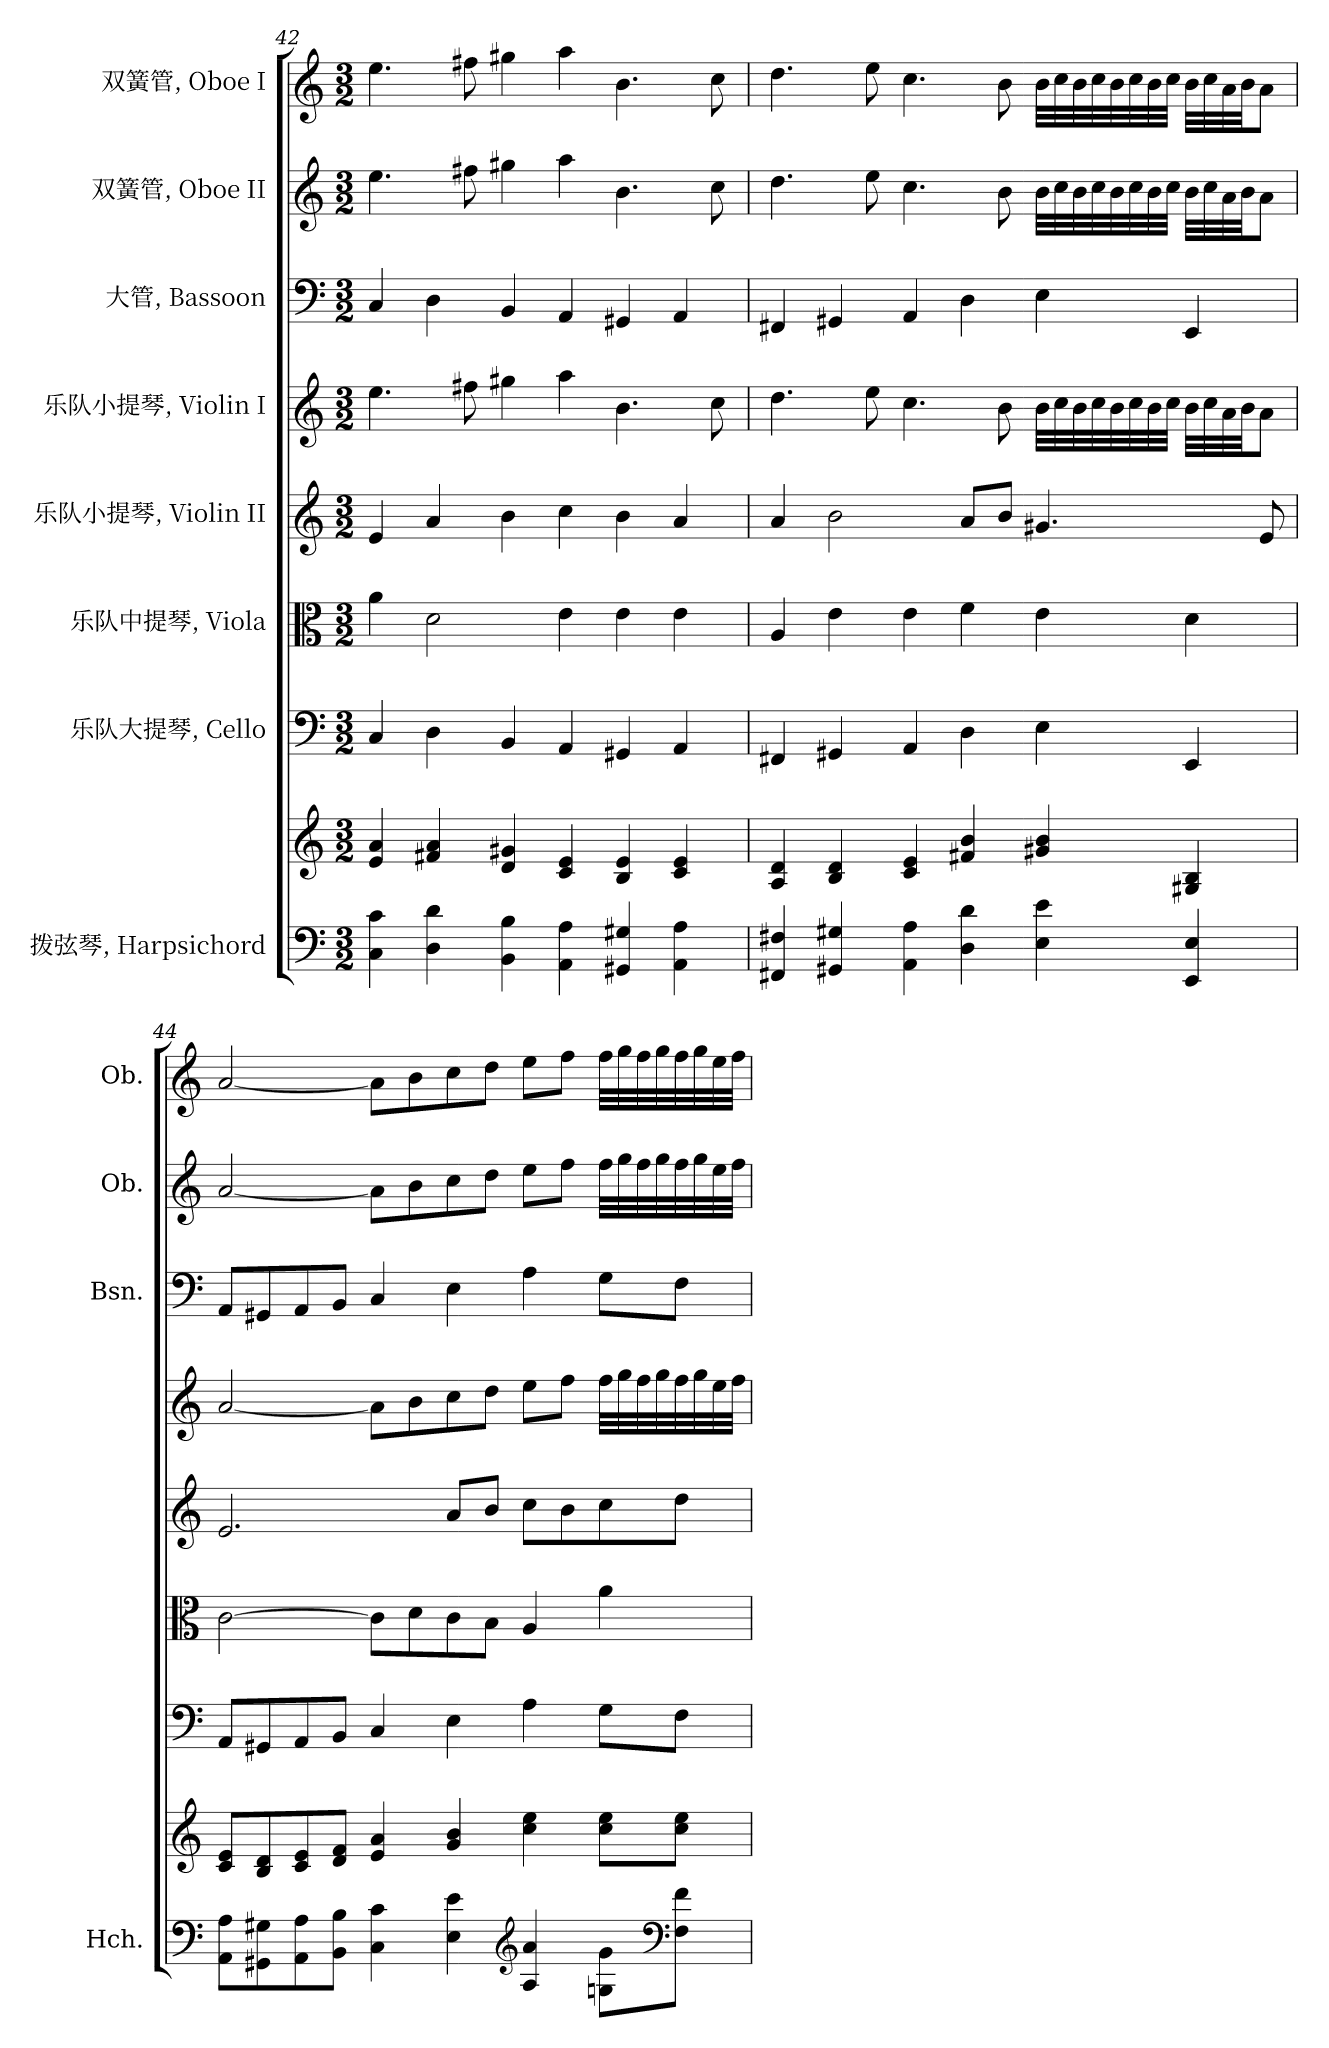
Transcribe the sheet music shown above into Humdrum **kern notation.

**kern	**kern	**kern	**kern	**kern	**kern	**kern	**kern	**kern
*part8	*part8	*part7	*part6	*part5	*part4	*part3	*part2	*part1
*staff9	*staff8	*staff7	*staff6	*staff5	*staff4	*staff3	*staff2	*staff1
*I"拨弦琴, Harpsichord	*	*I"乐队大提琴, Cello	*I"乐队中提琴, Viola	*I"乐队小提琴, Violin II	*I"乐队小提琴, Violin I	*I"大管, Bassoon	*I"双簧管, Oboe II	*I"双簧管, Oboe I
*I'Hch.	*	*	*	*	*	*I'Bsn.	*I'Ob.	*I'Ob.
*clefF4	*clefG2	*clefF4	*clefC3	*clefG2	*clefG2	*clefF4	*clefG2	*clefG2
*k[]	*k[]	*k[]	*k[]	*k[]	*k[]	*k[]	*k[]	*k[]
*M3/2	*M3/2	*M3/2	*M3/2	*M3/2	*M3/2	*M3/2	*M3/2	*M3/2
=42	=42	=42	=42	=42	=42	=42	=42	=42
4C\ 4c\	4e/ 4a/	4C/	4a\	4e/	4.ee\	4C/	4.ee\	4.ee\
4D\ 4d\	4f#X/ 4a/	4D\	2d\	4a/	.	4D\	.	.
.	.	.	.	.	8ff#X\	.	8ff#X\	8ff#X\
4BB\ 4B\	4d/ 4g#X/	4BB/	.	4b\	4gg#X\	4BB/	4gg#X\	4gg#X\
4AA\ 4A\	4c/ 4e/	4AA/	4e\	4cc\	4aa\	4AA/	4aa\	4aa\
4GG#X/ 4G#X/	4B/ 4e/	4GG#X/	4e\	4b\	4.b\	4GG#X/	4.b\	4.b\
4AA\ 4A\	4c/ 4e/	4AA/	4e\	4a/	.	4AA/	.	.
.	.	.	.	.	8cc\	.	8cc\	8cc\
!!LO:PB:g=z
=43	=43	=43	=43	=43	=43	=43	=43	=43
4FF#X/ 4F#X/	4A/ 4d/	4FF#X/	4A/	4a/	4.dd\	4FF#X/	4.dd\	4.dd\
4GG#X/ 4G#X/	4B/ 4d/	4GG#X/	4e\	2b\	.	4GG#X/	.	.
.	.	.	.	.	8ee\	.	8ee\	8ee\
4AA\ 4A\	4c/ 4e/	4AA/	4e\	.	4.cc\	4AA/	4.cc\	4.cc\
4D\ 4d\	4f#X/ 4b/	4D\	4f\	8a/L	.	4D\	.	.
.	.	.	.	8b/J	8b\	.	8b\	8b\
4E\ 4e\	4g#X/ 4b/	4E\	4e\	4.g#X/	32b\LLL	4E\	32b\LLL	32b\LLL
.	.	.	.	.	32cc\	.	32cc\	32cc\
.	.	.	.	.	32b\	.	32b\	32b\
.	.	.	.	.	32cc\	.	32cc\	32cc\
.	.	.	.	.	32b\	.	32b\	32b\
.	.	.	.	.	32cc\	.	32cc\	32cc\
.	.	.	.	.	32b\	.	32b\	32b\
.	.	.	.	.	32cc\JJJ	.	32cc\JJJ	32cc\JJJ
4EE/ 4E/	4G#X/ 4B/	4EE/	4d\	.	32b\LLL	4EE/	32b\LLL	32b\LLL
.	.	.	.	.	32cc\	.	32cc\	32cc\
.	.	.	.	.	32a\	.	32a\	32a\
.	.	.	.	.	32b\JJ	.	32b\JJ	32b\JJ
.	.	.	.	8e/	8a\J	.	8a\J	8a\J
=44	=44	=44	=44	=44	=44	=44	=44	=44
8AA\ 8A\L	8c/ 8e/L	8AA/L	[2c\	2.e/	[2a/	8AA/L	[2a/	[2a/
8GG#X\ 8G#X\	8B/ 8d/	8GG#X/	.	.	.	8GG#X/	.	.
8AA\ 8A\	8c/ 8e/	8AA/	.	.	.	8AA/	.	.
8BB\ 8B\J	8d/ 8f/J	8BB/J	.	.	.	8BB/J	.	.
4C\ 4c\	4e/ 4a/	4C/	8c\L]	.	8a\L]	4C/	8a\L]	8a\L]
.	.	.	8d\	.	8b\	.	8b\	8b\
4E\ 4e\	4g/ 4b/	4E\	8c\	8a/L	8cc\	4E\	8cc\	8cc\
.	.	.	8B\J	8b/J	8dd\J	.	8dd\J	8dd\J
*clefG2	*	*	*	*	*	*	*	*
4A/ 4a/	4cc\ 4ee\	4A\	4A/	8cc\L	8ee\L	4A\	8ee\L	8ee\L
.	.	.	.	8b\	8ff\J	.	8ff\J	8ff\J
8Gn\ 8g\L	8cc\ 8ee\L	8G\L	4a\	8cc\	32ff\LLL	8G\L	32ff\LLL	32ff\LLL
.	.	.	.	.	32gg\	.	32gg\	32gg\
.	.	.	.	.	32ff\	.	32ff\	32ff\
.	.	.	.	.	32gg\	.	32gg\	32gg\
*clefF4	*	*	*	*	*	*	*	*
8F\ 8f\J	8cc\ 8ee\J	8F\J	.	8dd\J	32ff\	8F\J	32ff\	32ff\
.	.	.	.	.	32gg\	.	32gg\	32gg\
.	.	.	.	.	32ee\	.	32ee\	32ee\
.	.	.	.	.	32ff\JJJ	.	32ff\JJJ	32ff\JJJ
=	=	=	=	=	=	=	=	=
*-	*-	*-	*-	*-	*-	*-	*-	*-
